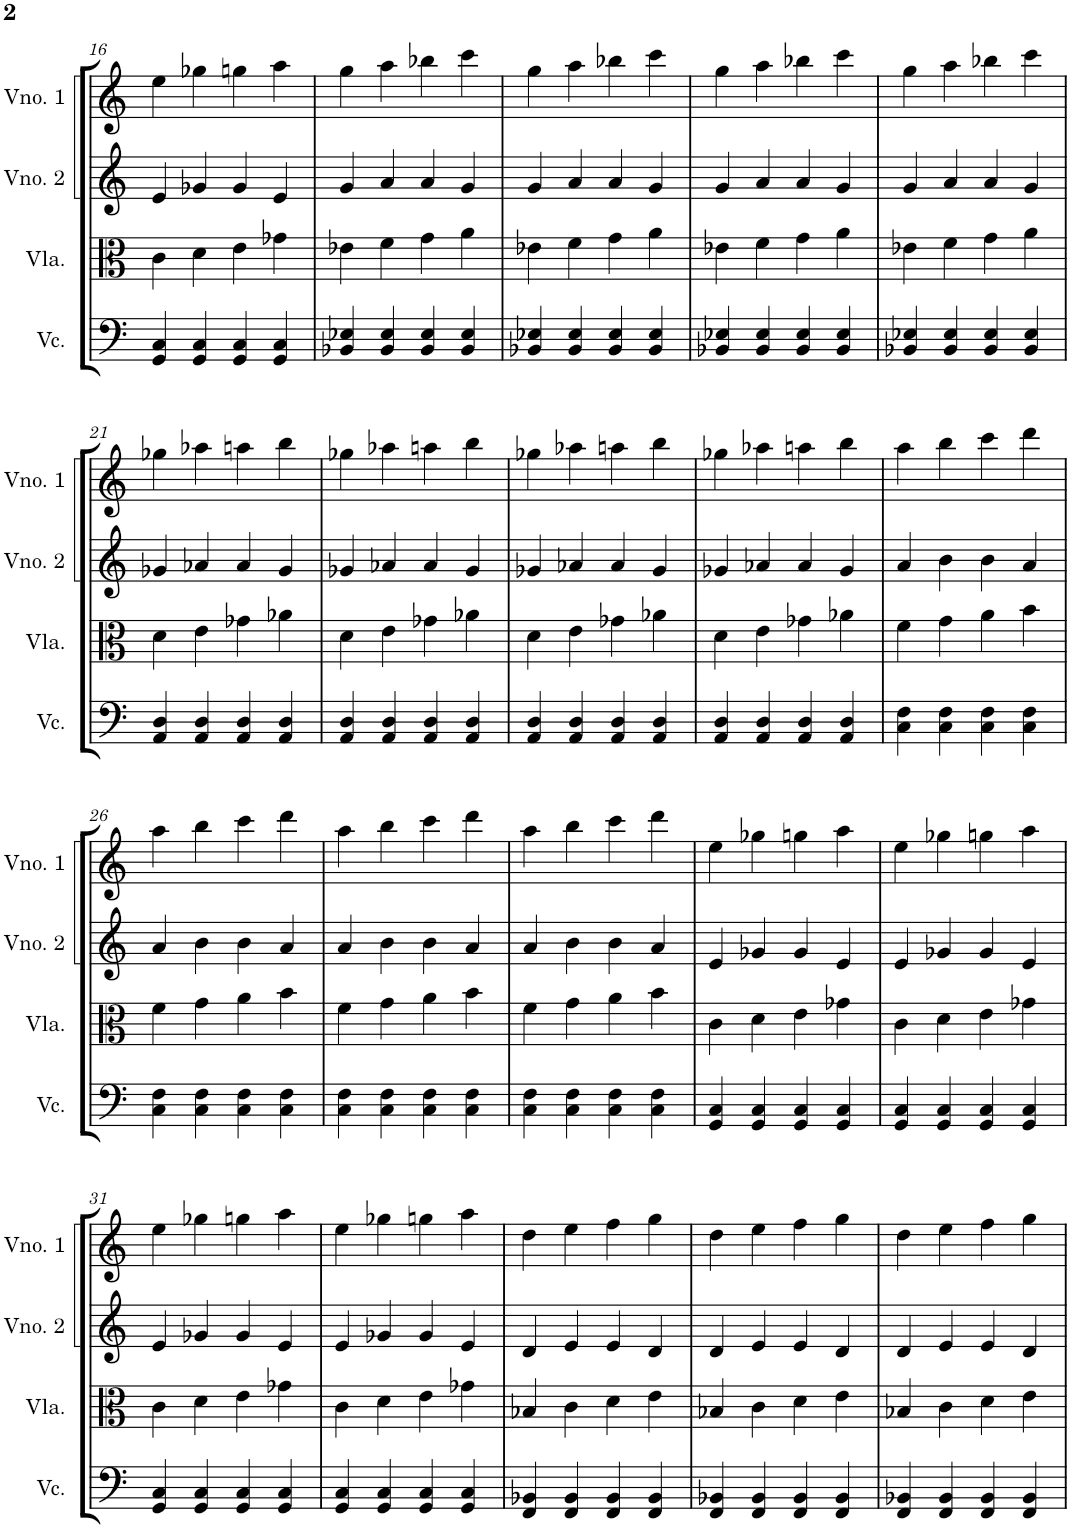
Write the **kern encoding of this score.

**kern	**kern	**kern	**kern
*part4	*part3	*part2	*part1
*staff4	*staff3	*staff2	*staff1
*I"Violoncelo	*I"Viola	*I"Violino 2	*I"Violino 1
*I'Vc.	*I'Vla.	*I'Vno. 2	*I'Vno. 1
!!LO:PB:g=z
*clefF4	*clefC3	*clefG2	*clefG2
*k[]	*k[]	*k[]	*k[]
*M4/4	*M4/4	*M4/4	*M4/4
=16	=16	=16	=16
4GG/ 4C/	4c\	4e/	4ee\
4GG/ 4C/	4d\	4g-X/	4gg-X\
4GG/ 4C/	4e\	4g-/	4ggn\
4GG/ 4C/	4g-X\	4e/	4aa\
=17	=17	=17	=17
4BB-X/ 4E-X/	4e-X\	4g/	4gg\
4BB-/ 4E-/	4f\	4a/	4aa\
4BB-/ 4E-/	4g\	4a/	4bb-X\
4BB-/ 4E-/	4a\	4g/	4ccc\
=18	=18	=18	=18
4BB-X/ 4E-X/	4e-X\	4g/	4gg\
4BB-/ 4E-/	4f\	4a/	4aa\
4BB-/ 4E-/	4g\	4a/	4bb-X\
4BB-/ 4E-/	4a\	4g/	4ccc\
=19	=19	=19	=19
4BB-X/ 4E-X/	4e-X\	4g/	4gg\
4BB-/ 4E-/	4f\	4a/	4aa\
4BB-/ 4E-/	4g\	4a/	4bb-X\
4BB-/ 4E-/	4a\	4g/	4ccc\
=20	=20	=20	=20
4BB-X/ 4E-X/	4e-X\	4g/	4gg\
4BB-/ 4E-/	4f\	4a/	4aa\
4BB-/ 4E-/	4g\	4a/	4bb-X\
4BB-/ 4E-/	4a\	4g/	4ccc\
!!LO:LB:g=z
=21	=21	=21	=21
4AA/ 4D/	4d\	4g-X/	4gg-X\
4AA/ 4D/	4e\	4a-X/	4aa-X\
4AA/ 4D/	4g-X\	4a-/	4aan\
4AA/ 4D/	4a-X\	4g-/	4bb\
=22	=22	=22	=22
4AA/ 4D/	4d\	4g-X/	4gg-X\
4AA/ 4D/	4e\	4a-X/	4aa-X\
4AA/ 4D/	4g-X\	4a-/	4aan\
4AA/ 4D/	4a-X\	4g-/	4bb\
=23	=23	=23	=23
4AA/ 4D/	4d\	4g-X/	4gg-X\
4AA/ 4D/	4e\	4a-X/	4aa-X\
4AA/ 4D/	4g-X\	4a-/	4aan\
4AA/ 4D/	4a-X\	4g-/	4bb\
=24	=24	=24	=24
4AA/ 4D/	4d\	4g-X/	4gg-X\
4AA/ 4D/	4e\	4a-X/	4aa-X\
4AA/ 4D/	4g-X\	4a-/	4aan\
4AA/ 4D/	4a-X\	4g-/	4bb\
=25	=25	=25	=25
4C\ 4F\	4f\	4a/	4aa\
4C\ 4F\	4g\	4b\	4bb\
4C\ 4F\	4a\	4b\	4ccc\
4C\ 4F\	4b\	4a/	4ddd\
!!LO:LB:g=z
=26	=26	=26	=26
4C\ 4F\	4f\	4a/	4aa\
4C\ 4F\	4g\	4b\	4bb\
4C\ 4F\	4a\	4b\	4ccc\
4C\ 4F\	4b\	4a/	4ddd\
=27	=27	=27	=27
4C\ 4F\	4f\	4a/	4aa\
4C\ 4F\	4g\	4b\	4bb\
4C\ 4F\	4a\	4b\	4ccc\
4C\ 4F\	4b\	4a/	4ddd\
=28	=28	=28	=28
4C\ 4F\	4f\	4a/	4aa\
4C\ 4F\	4g\	4b\	4bb\
4C\ 4F\	4a\	4b\	4ccc\
4C\ 4F\	4b\	4a/	4ddd\
=29	=29	=29	=29
4GG/ 4C/	4c\	4e/	4ee\
4GG/ 4C/	4d\	4g-X/	4gg-X\
4GG/ 4C/	4e\	4g-/	4ggn\
4GG/ 4C/	4g-X\	4e/	4aa\
=30	=30	=30	=30
4GG/ 4C/	4c\	4e/	4ee\
4GG/ 4C/	4d\	4g-X/	4gg-X\
4GG/ 4C/	4e\	4g-/	4ggn\
4GG/ 4C/	4g-X\	4e/	4aa\
!!LO:LB:g=z
=31	=31	=31	=31
4GG/ 4C/	4c\	4e/	4ee\
4GG/ 4C/	4d\	4g-X/	4gg-X\
4GG/ 4C/	4e\	4g-/	4ggn\
4GG/ 4C/	4g-X\	4e/	4aa\
=32	=32	=32	=32
4GG/ 4C/	4c\	4e/	4ee\
4GG/ 4C/	4d\	4g-X/	4gg-X\
4GG/ 4C/	4e\	4g-/	4ggn\
4GG/ 4C/	4g-X\	4e/	4aa\
=33	=33	=33	=33
4FF/ 4BB-X/	4B-X/	4d/	4dd\
4FF/ 4BB-/	4c\	4e/	4ee\
4FF/ 4BB-/	4d\	4e/	4ff\
4FF/ 4BB-/	4e\	4d/	4gg\
=34	=34	=34	=34
4FF/ 4BB-X/	4B-X/	4d/	4dd\
4FF/ 4BB-/	4c\	4e/	4ee\
4FF/ 4BB-/	4d\	4e/	4ff\
4FF/ 4BB-/	4e\	4d/	4gg\
=35	=35	=35	=35
4FF/ 4BB-X/	4B-X/	4d/	4dd\
4FF/ 4BB-/	4c\	4e/	4ee\
4FF/ 4BB-/	4d\	4e/	4ff\
4FF/ 4BB-/	4e\	4d/	4gg\
=	=	=	=
*-	*-	*-	*-
